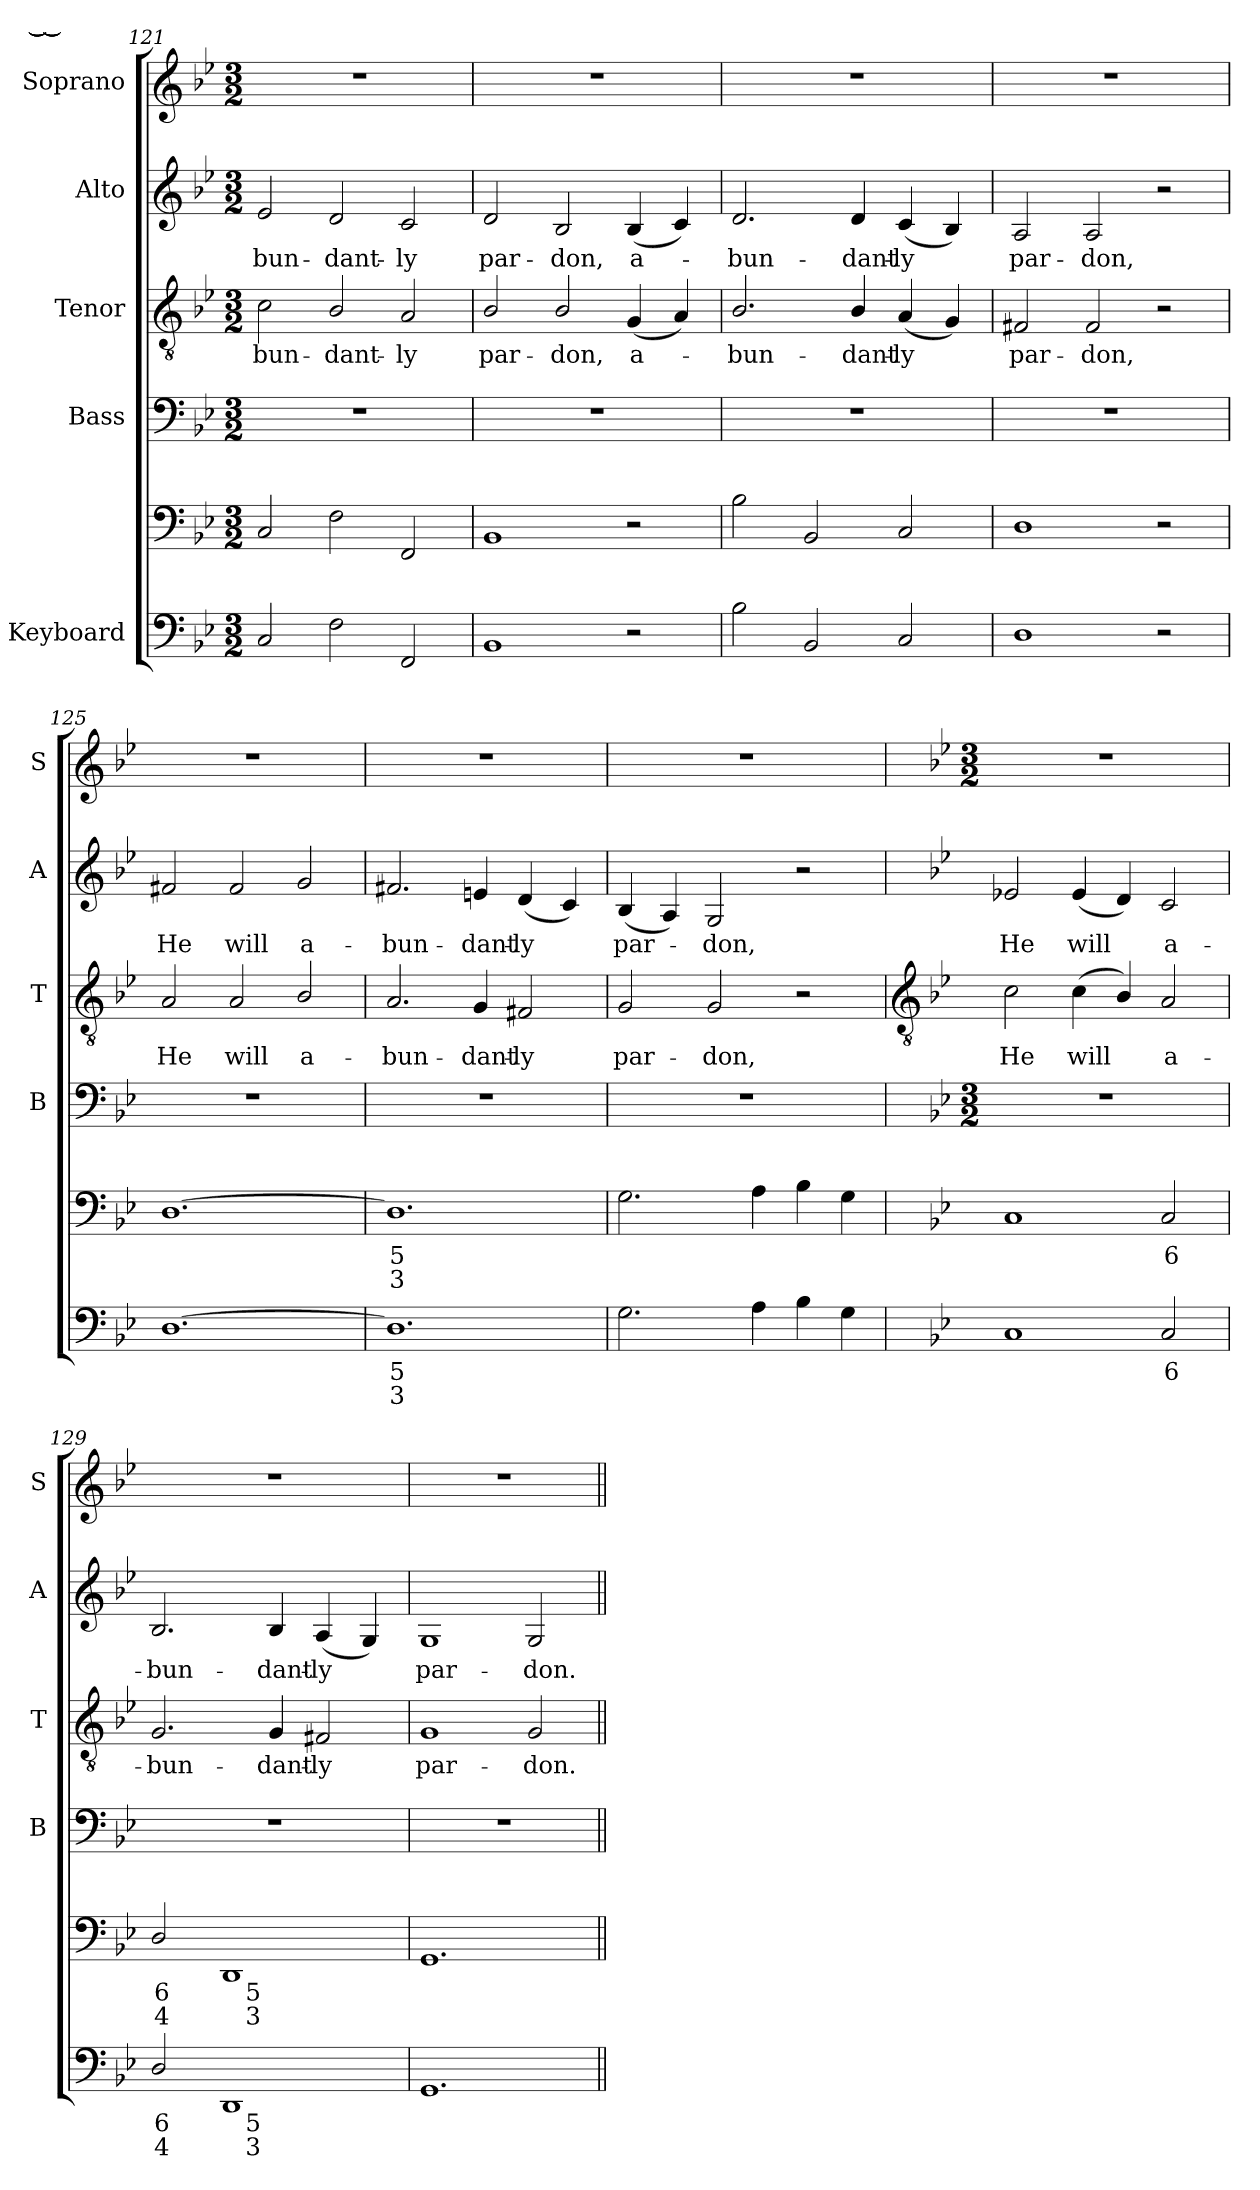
**kern	**text	**text	**text	**kern	**text	**text	**text	**kern	**kern	**text	**kern	**text	**kern
*part5	*part5	*part5	*part5	*part5	*part5	*part5	*part5	*part4	*part3	*part3	*part2	*part2	*part1
*staff6	*staff6	*staff6	*staff6	*staff5	*staff5	*staff5	*staff5	*staff4	*staff3	*staff3	*staff2	*staff2	*staff1
*I"Keyboard	*	*	*	*	*	*	*	*I"Bass	*I"Tenor	*	*I"Alto	*	*I"Soprano
*	*	*	*	*	*	*	*	*I'B	*I'T	*	*I'A	*	*I'S
!!LO:LB:g=z
*clefF4	*	*	*	*clefF4	*	*	*	*clefF4	*clefGv2	*	*clefG2	*	*clefG2
*k[b-e-]	*	*	*	*k[b-e-]	*	*	*	*k[b-e-]	*k[b-e-]	*	*k[b-e-]	*	*k[b-e-]
*B-:	*	*	*	*B-:	*	*	*	*B-:	*B-:	*	*B-:	*	*B-:
*M3/2	*	*	*	*M3/2	*	*	*	*M3/2	*M3/2	*	*M3/2	*	*M3/2
=121	=121	=121	=121	=121	=121	=121	=121	=121	=121	=121	=121	=121	=121
!	!	!	!	!	!	!	!	!	!	!LO:LY:b	!	!LO:LY:b	!
2C	.	.	.	2C	.	.	.	1.r	2c	-bun-	2e-	-bun-	1.r
!	!	!	!	!	!	!	!	!	!	!LO:LY:b	!	!LO:LY:b	!
2F	.	.	.	2F	.	.	.	.	2B-/	-dant-	2d	-dant-	.
!	!	!	!	!	!	!	!	!	!	!LO:LY:b	!	!LO:LY:b	!
2FF	.	.	.	2FF	.	.	.	.	2A	-ly	2c	-ly	.
=122	=122	=122	=122	=122	=122	=122	=122	=122	=122	=122	=122	=122	=122
!	!	!	!	!	!	!	!	!	!	!LO:LY:b	!	!LO:LY:b	!
1BB-	.	.	.	1BB-	.	.	.	1.r	2B-/	par-	2d	par-	1.r
!	!	!	!	!	!	!	!	!	!	!LO:LY:b	!	!LO:LY:b	!
.	.	.	.	.	.	.	.	.	2B-/	-don,	2B-	-don,	.
!	!	!	!	!	!	!	!	!	!	!LO:LY:b	!	!LO:LY:b	!
2r	.	.	.	2r	.	.	.	.	(<4G	a-	(<4B-	a-	.
.	.	.	.	.	.	.	.	.	4A)	.	4c)	.	.
=123	=123	=123	=123	=123	=123	=123	=123	=123	=123	=123	=123	=123	=123
!	!	!	!	!	!	!	!	!	!	!LO:LY:b	!	!LO:LY:b	!
2B-	.	.	.	2B-	.	.	.	1.r	2.B-/	bun-	2.d	bun-	1.r
2BB-	.	.	.	2BB-	.	.	.	.	.	.	.	.	.
!	!	!	!	!	!	!	!	!	!	!LO:LY:b	!	!LO:LY:b	!
.	.	.	.	.	.	.	.	.	4B-/	-dant-	4d	-dant-	.
!	!	!	!	!	!	!	!	!	!	!LO:LY:b	!	!LO:LY:b	!
2C	.	.	.	2C	.	.	.	.	(<4A/	-ly	(<4c/	-ly	.
.	.	.	.	.	.	.	.	.	4G)	.	4B-)	.	.
=124	=124	=124	=124	=124	=124	=124	=124	=124	=124	=124	=124	=124	=124
!	!	!	!	!	!	!	!	!	!	!LO:LY:b	!	!LO:LY:b	!
1D	.	.	.	1D	.	.	.	1.r	2F#X	par-	2A	par-	1.r
!	!	!	!	!	!	!	!	!	!	!LO:LY:b	!	!LO:LY:b	!
.	.	.	.	.	.	.	.	.	2F#	-don,	2A	-don,	.
2r	.	.	.	2r	.	.	.	.	2r	.	2r	.	.
=125	=125	=125	=125	=125	=125	=125	=125	=125	=125	=125	=125	=125	=125
!	!	!	!	!	!	!	!	!	!	!LO:LY:b	!	!LO:LY:b	!
[1.D	.	.	.	[1.D	.	.	.	1.r	2A	He	2f#X	He	1.r
!	!	!	!	!	!	!	!	!	!	!LO:LY:b	!	!LO:LY:b	!
.	.	.	.	.	.	.	.	.	2A	will	2f#	will	.
!	!	!	!	!	!	!	!	!	!	!LO:LY:b	!	!LO:LY:b	!
.	.	.	.	.	.	.	.	.	2B-/	a-	2g	a-	.
=126	=126	=126	=126	=126	=126	=126	=126	=126	=126	=126	=126	=126	=126
!	!LO:LY:b	!LO:LY:b	!	!	!LO:LY:b	!LO:LY:b	!	!	!	!LO:LY:b	!	!LO:LY:b	!
1.D]	5	3	.	1.D]	5	3	.	1.r	2.A	-bun-	2.f#X	-bun-	1.r
!	!	!	!	!	!	!	!	!	!	!LO:LY:b	!	!LO:LY:b	!
.	.	.	.	.	.	.	.	.	4G	-dant-	4en	-dant-	.
!	!	!	!	!	!	!	!	!	!	!LO:LY:b	!	!LO:LY:b	!
.	.	.	.	.	.	.	.	.	2F#X	-ly	(<4d	-ly	.
.	.	.	.	.	.	.	.	.	.	.	4c)	.	.
=127	=127	=127	=127	=127	=127	=127	=127	=127	=127	=127	=127	=127	=127
!	!	!	!	!	!	!	!	!	!	!LO:LY:b	!	!LO:LY:b	!
2.G	.	.	.	2.G	.	.	.	1.r	2G	par-	(<4B-	par-	1.r
.	.	.	.	.	.	.	.	.	.	.	4A)	.	.
!	!	!	!	!	!	!	!	!	!	!LO:LY:b	!	!LO:LY:b	!
.	.	.	.	.	.	.	.	.	2G	-don,	2G	don,	.
4A	.	.	.	4A	.	.	.	.	.	.	.	.	.
4B-	.	.	.	4B-	.	.	.	.	2r	.	2r	.	.
4G	.	.	.	4G	.	.	.	.	.	.	.	.	.
!!LO:LB:g=z
=128	=128	=128	=128	=128	=128	=128	=128	=128	=128	=128	=128	=128	=128
*	*	*	*	*	*	*	*	*	*clefGv2	*	*	*	*
*	*	*	*	*	*	*	*	*k[b-e-]	*	*	*	*	*
*	*	*	*	*	*	*	*	*B-:	*	*	*	*	*
*	*	*	*	*	*	*	*	*M3/2	*	*	*	*	*M3/2
!	!	!	!	!	!	!	!	!LO:N:vis=1	!	!LO:LY:b	!	!LO:LY:b	!
1C	.	.	.	1C	.	.	.	1.r	2c	He	2e-X	He	1.r
!	!	!	!	!	!	!	!	!	!	!LO:LY:b	!	!LO:LY:b	!
.	.	.	.	.	.	.	.	.	(<4c	will	(<4e-	will	.
.	.	.	.	.	.	.	.	.	4B-/)	.	4d)	.	.
!	!LO:LY:b	!	!	!	!LO:LY:b	!	!	!	!	!LO:LY:b	!	!LO:LY:b	!
2C	6	.	.	2C	6	.	.	.	2A	a-	2c	a-	.
=129	=129	=129	=129	=129	=129	=129	=129	=129	=129	=129	=129	=129	=129
!	!LO:LY:b	!LO:LY:b	!	!	!LO:LY:b	!LO:LY:b	!	!LO:N:vis=1	!	!LO:LY:b	!	!LO:LY:b	!
2D/	6	4	.	2D/	6	4	.	1.r	2.G	-bun-	2.B-	-bun-	1.r
!	!LO:LY:b	!LO:LY:b	!LO:LY:b	!	!LO:LY:b	!LO:LY:b	!LO:LY:b	!	!	!	!	!	!
1DD	_ 5	_ 3	.	1DD	_ 5	_ 3	.	.	.	.	.	.	.
!	!	!	!	!	!	!	!	!	!	!LO:LY:b	!	!LO:LY:b	!
.	.	.	.	.	.	.	.	.	4G	-dant-	4B-	-dant-	.
!	!	!	!	!	!	!	!	!	!	!LO:LY:b	!	!LO:LY:b	!
.	.	.	.	.	.	.	.	.	2F#X	-ly	(<4A	-ly	.
.	.	.	.	.	.	.	.	.	.	.	4G)	.	.
=130	=130	=130	=130	=130	=130	=130	=130	=130	=130	=130	=130	=130	=130
!	!	!	!	!	!	!	!	!LO:N:vis=1	!	!LO:LY:b	!	!LO:LY:b	!
1.GG	.	.	.	1.GG	.	.	.	1.r	1G	par-	1G	par-	1.r
!	!	!	!	!	!	!	!	!	!	!LO:LY:b	!	!LO:LY:b	!
.	.	.	.	.	.	.	.	.	2G	-don.	2G	-don.	.
=||	=||	=||	=||	=||	=||	=||	=||	=||	=||	=||	=||	=||	=||
*-	*-	*-	*-	*-	*-	*-	*-	*-	*-	*-	*-	*-	*-
